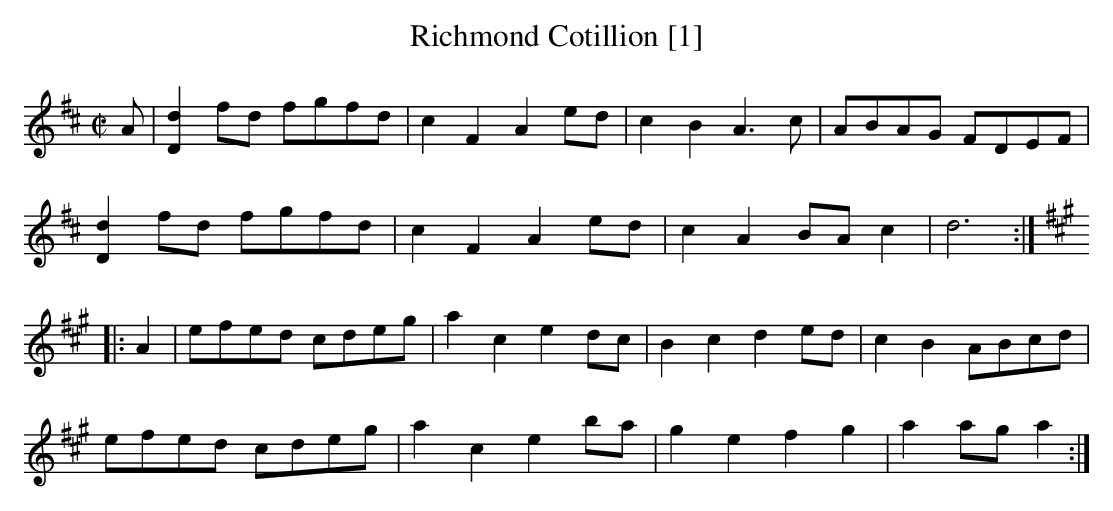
X:1
T:Richmond Cotillion [1]
M:C|
L:1/8
K:D
A|[D2d2] fd fgfd|c2F2A2ed|c2B2 A3c|ABAG FDEF|
[D2d2] fd fgfd |c2F2 A2ed|c2A2 BA c2|d6 :|
K:A
|: A2|efed cdeg|a2c2 e2dc|B2c2d2 ed | c2B2 ABcd|
efed cdeg|a2c2e2 ba| g2e2f2g2|a2 ag a2:|]
